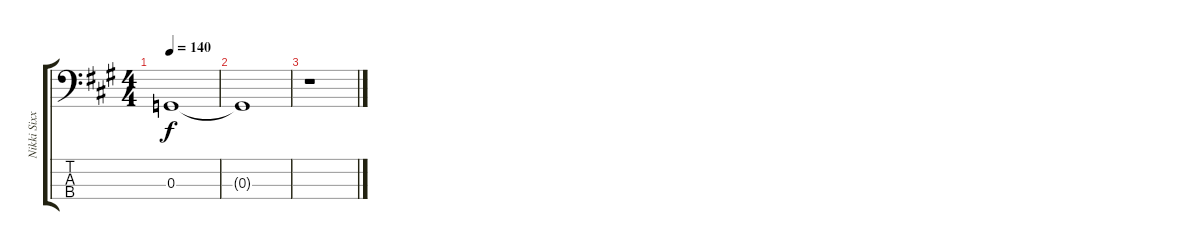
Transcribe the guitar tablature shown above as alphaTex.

\track ("Nikki Sixx - Bass" "Nikki Sixx") {instrument electricbasspick}
\staff {score tabs}
\tuning (F2 C2 G1 D1) {hide}
\ts (4 4)
\tempo 140
\clef f4
\ks a
0.3{t}.1{dy f} |
0.3{t}.1 |
r.1
